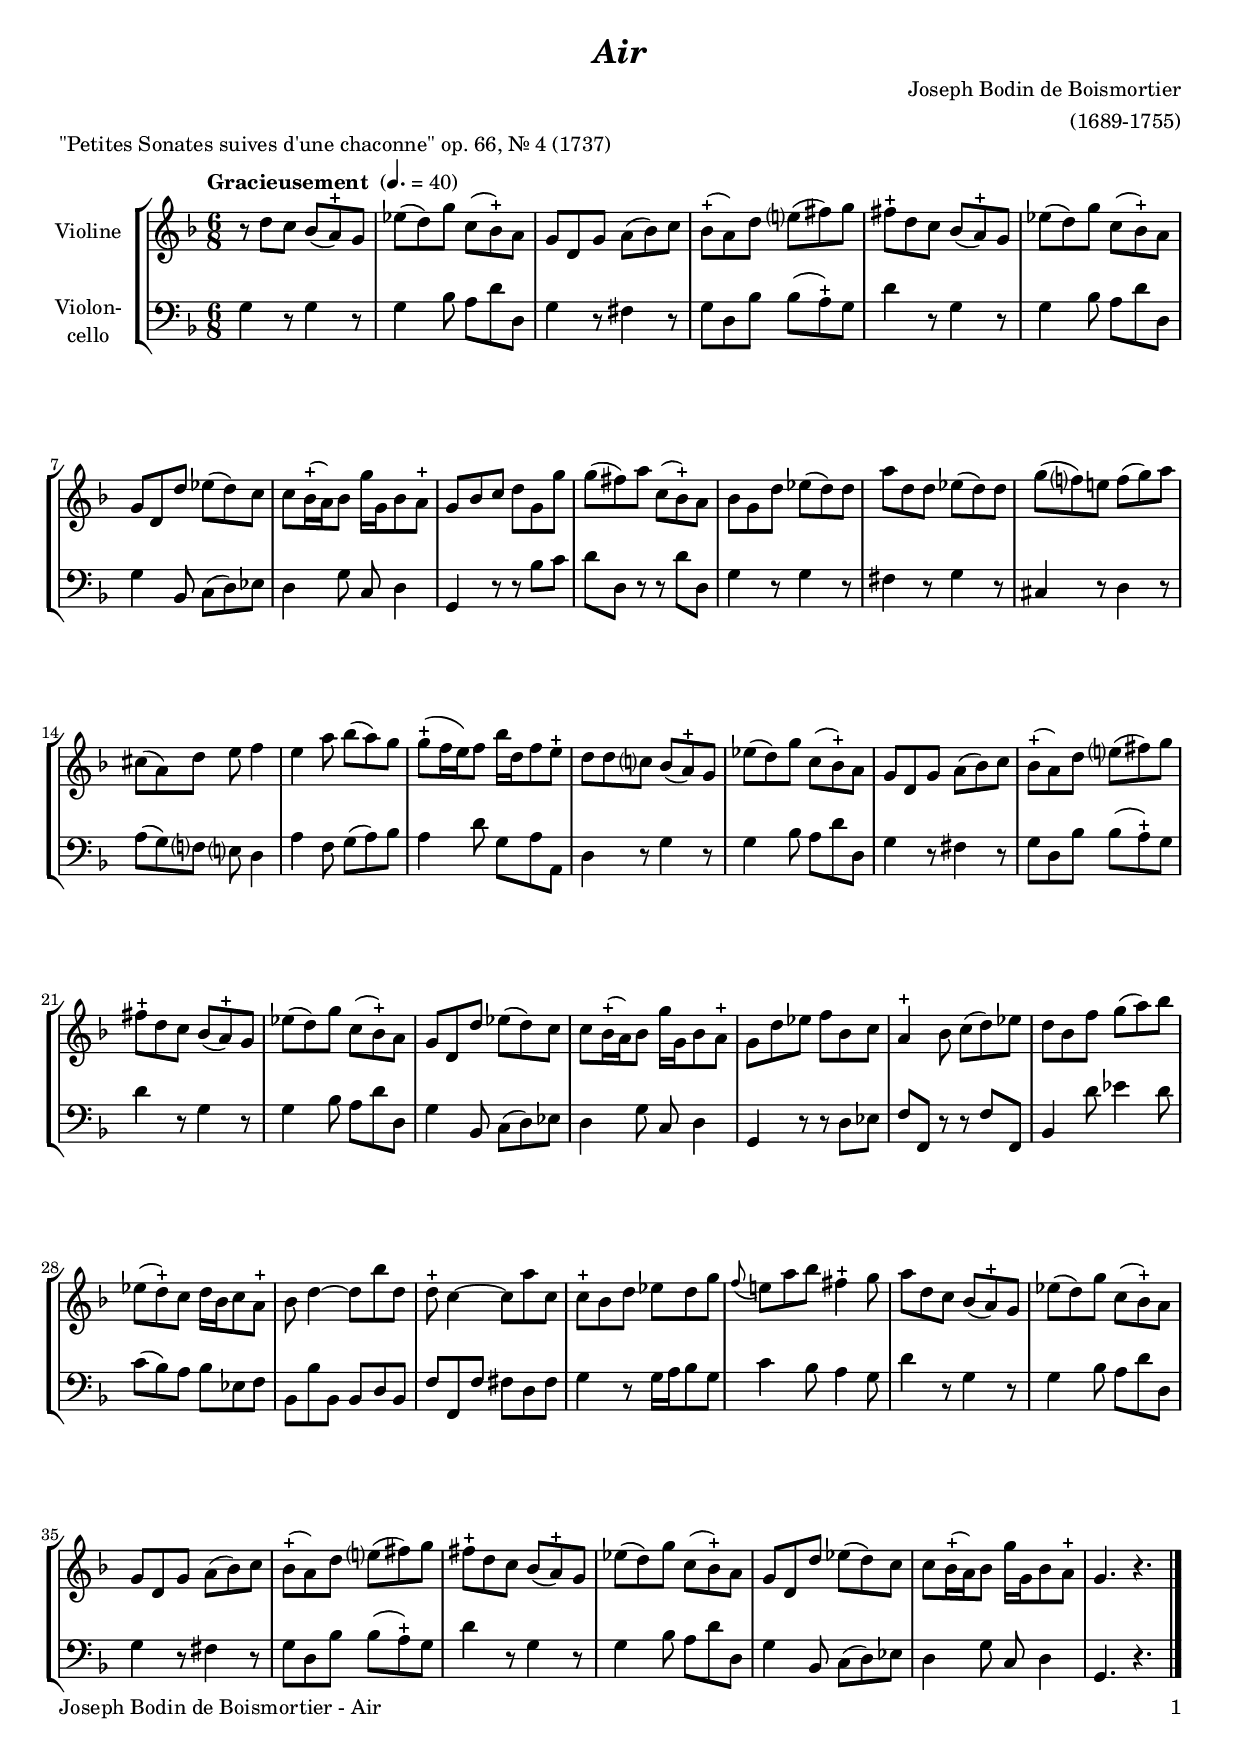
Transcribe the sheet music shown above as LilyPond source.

\version "2.24.4"
\include "deutsch.ly"
  
#(set-global-staff-size 18)

\header {
  title     = \markup \bold \italic "Air"
  composer  = "Joseph Bodin de Boismortier"
  arranger  = "(1689-1755)"
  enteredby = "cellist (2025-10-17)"
  piece     = "\"Petites Sonates suives d'une chaconne\" op. 66, Nr. 4 (1737)"
}

voiceconsts = {
  \key a \minor
  \time 6/8
  \clef "treble"
%  \numericTimeSignature
  \compressEmptyMeasures
% Set default beaming for all staves
%  \set Timing.beamExceptions = #'()
%  \set Timing.baseMoment     = #(ly:make-moment 1 4)
%  \set Timing.beatStructure  = #'(1 1 1)
  \tempo "Gracieusement " 4.=40
}

mipz = "pizzicato strings"
mivl = "violin"
miva = "viola"
mivc = "cello"

va = \relative c'' {
  \voiceconsts

  r8 a g f( e)-+ d
  b'( a) d g,( f)-+ e
  d a d e( f) g
  f(-+ e) a h?( cis) d
  cis-+ a g f( e)-+ d
  b'( a) d g,( f)-+ e
  d a a' b( a) g

  g f16(-+ e) f8 d'16 d, f8 e-+
  d f g a d, d'
  d( cis) e g,( f)-+ e
  f d a' b( a) a
  e' a, a b( a) a
  d( c?) h! c( d) e
  gis,( e) a h c4

  h e8 f( e) d
  d(-+ c16 h) c8 f16 a, c8 h-+
  a a g? f( e)-+ d
  b'( a) d g,( f)-+ e
  d a d e( f) g
  f(-+ e) a h?( cis) d
  cis-+ a g f( e)-+ d

  b'( a) d g,( f)-+ e
  d a a' b( a) g
  g f16(-+ e) f8 d'16 d, f8 e-+
  d a' b c f, g
  e4-+ f8 g( a) b
  a f c' d( e) f
  b,( a)-+ g a16 f g8 e-+

  f a4~ a8 f' a,
  a-+ g4~ g8 e' g,
  g-+ f a b a d
  \appoggiatura c h! e f cis4-+ d8
  e a, g f( e)-+ d
  b'( a) d g,( f)-+ e

  d a d e( f) g
  f(-+ e) a h?( cis) d
  cis-+ a g f( e)-+ d
  b'( a) d g,( f)-+ e
  d a a' b( a) g
  g f16(-+ e) f8 d'16 d, f8 e-+
  d4. r \bar "|."
}

vb = \relative c {
  \voiceconsts
  \clef "bass"
  
  d4 r8 d4 r8
  d4 f8 e a a,
  d4 r8 cis4 r8
  d a f' f( e)-+ d
  a'4 r8 d,4 r8
  d4 f8 e a a,
  d4 f,8 g( a) b

  a4 d8 g, a4
  d, r8 r f' g
  a a, r r a' a,
  d4 r8 d4 r8
  cis4 r8 d4 r8
  gis,4 r8 a4 r8
  e'( d) c? h? a4

  e' c8 d( e) f
  e4 a8 d, e e,
  a4 r8 d4 r8
  d4 f8 e a a,
  d4 r8 cis4 r8
  d a f' f( e)-+ d
  a'4 r8 d,4 r8

  d4 f8 e a a,
  d4 f,8 g( a) b
  a4 d8 g, a4
  d, r8 r a' b
  c c, r r c' c,
  f4 a'8 b4 a8
  g( f) e f b, c

  f, f' f, f a f
  c' c, c' cis a cis
  d4 r8 d16 e f8 d
  g4 f8 e4 d8
  a'4 r8 d,4 r8
  d4 f8 e a a,

  d4 r8 cis4 r8
  d a f' f( e)-+ d
  a'4 r8 d,4 r8
  d4 f8 e a a,
  d4 f,8 g( a) b
  a4 d8 g, a4
  d,4. r \bar "|."
}


music = \new StaffGroup <<
      \new Staff {
	\set Staff.midiInstrument = \mivl
	\set Staff.instrumentName = \markup \center-column { "Violine" }
	\transpose a d' { \va }
      }

      \new Staff {
	\set Staff.midiInstrument = \mivc
	\set Staff.instrumentName = \markup \center-column { "Violon-" "cello" }
	\transpose a d' { \vb }
      }
>>

\book {
  \paper {
    print-page-number = ##t
    print-first-page-number = ##t
    ragged-last-bottom = ##f
    oddHeaderMarkup = \markup \null
    evenHeaderMarkup = \markup \null
    oddFooterMarkup = \markup {
      \fill-line {
        \if \should-print-page-number
        "Joseph Bodin de Boismortier - Air" \fromproperty #'page:page-number-string
      }
    }
    evenFooterMarkup = \oddFooterMarkup
  } \score {
    \music
    \layout {}
  }

  \score {
    \unfoldRepeats \music

    \midi {
      \context {
        \Score
      }
    }
  }
}
